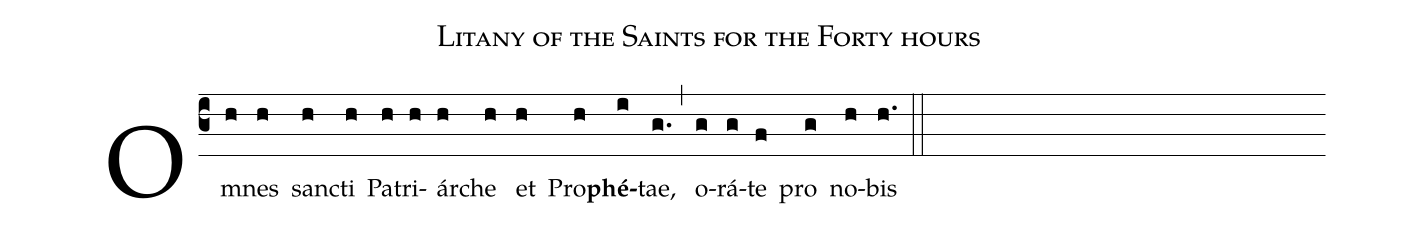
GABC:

name: Litany of the Saints for the Forty hours;
%%
(c3) Om(h)nes(h) san(h)cti(h) Pa(h)tri(h)ár(h)che(h) et(h)
Pro(h)<b>phé</b>(i)tae,(g.) (,) o(g)rá(g)te(f) pro(g)
no(h)bis(h.) (::)
